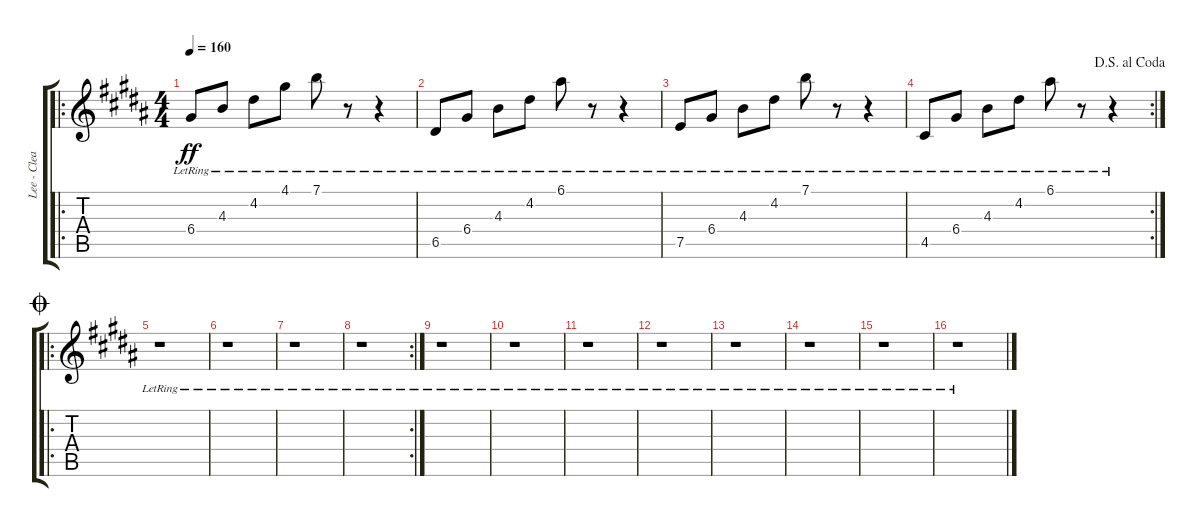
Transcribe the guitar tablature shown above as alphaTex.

\track ("Lee - Clean" "Lee - Clea") {instrument electricguitarclean}
\staff {score tabs}
\tuning (E4 B3 G3 D3 A2 D2) {hide}
\ro
\ts (4 4)
\tempo 160
\clef g2
\ks b
6.4{lr}.8{dy ff} 4.3{lr}.8 4.2{lr}.8 4.1{lr}.8 7.1{lr}.8 r.8 r.4 |
\ks g#minor
6.5{lr}.8 6.4{lr}.8 4.3{lr}.8 4.2{lr}.8 6.1{lr}.8 r.8 r.4 |
7.5{lr}.8 6.4{lr}.8 4.3{lr}.8 4.2{lr}.8 7.1{lr}.8 r.8 r.4 |
\rc 2
\jump dalsegnoalcoda
4.5{lr}.8 6.4{lr}.8 4.3{lr}.8 4.2{lr}.8 6.1{lr}.8 r.8 r.4 |
\ro
\jump coda
\ks b
r.1 |
\ks g#minor
r.1 |
r.1 |
\rc 2
r.1 |
\ks b
r.1 |
\ks g#minor
r.1 |
r.1 |
r.1 |
\ks b
r.1 |
\ks g#minor
r.1 |
\ks b
r.1 |
\ks g#minor
r.1
